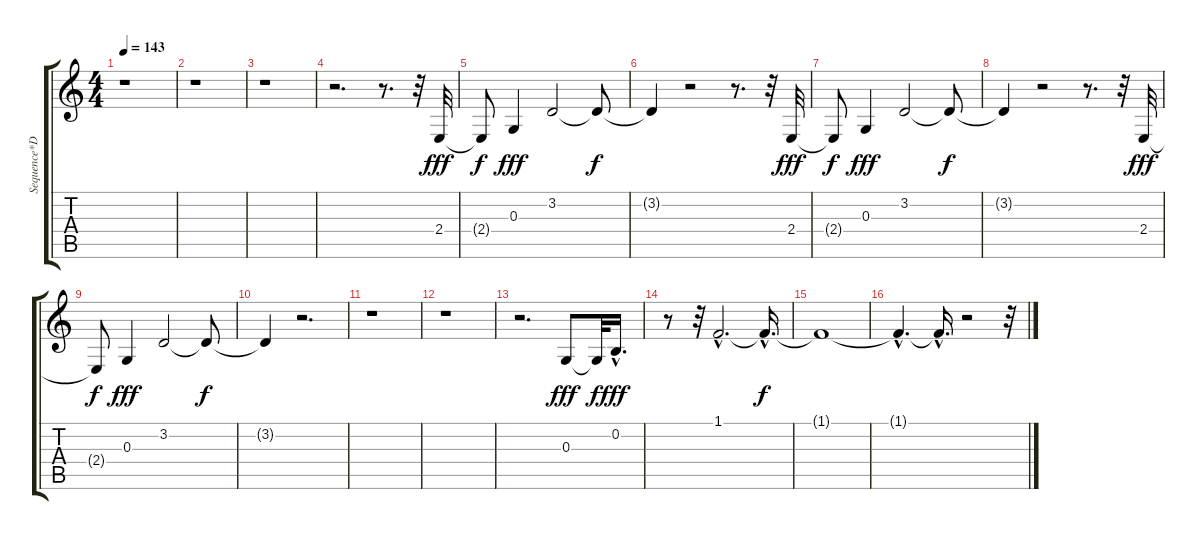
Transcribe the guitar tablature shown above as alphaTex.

\track ("Sequence*Demixed 07" "Sequence*D") {instrument frenchhorn}
\staff {score tabs}
\tuning (E4 B3 G3 D3 A2 E2) {hide}
\ts (4 4)
\tempo 143
\clef g2
\ks c
r.1{dy f} |
r.1 |
r.1 |
r.2{d} r.8{d} r.32 2.4.32{dy fff} |
2.4{t}.8{dy f} 0.3.4{dy fff} 3.2.2 3.2{t}.8{dy f} |
3.2{t}.4 r.2 r.8{d} r.32 2.4.32{dy fff} |
2.4{t}.8{dy f} 0.3.4{dy fff} 3.2.2 3.2{t}.8{dy f} |
3.2{t}.4 r.2 r.8{d} r.32 2.4.32{dy fff} |
2.4{t}.8{dy f} 0.3.4{dy fff} 3.2.2 3.2{t}.8{dy f} |
3.2{t}.4 r.2{d} |
r.1 |
r.1 |
r.2{d} 0.3.8{dy fff volume 14} 0.3{t}.32{dy f} 0.2{hac}.16{d dy fff} |
r.8 r.32 1.1{hac}.2{d} 1.1{hac t}.16{d dy f} |
1.1{t}.1 |
1.1{hac t}.4{d} 1.1{hac t}.16{d} r.2 r.32
